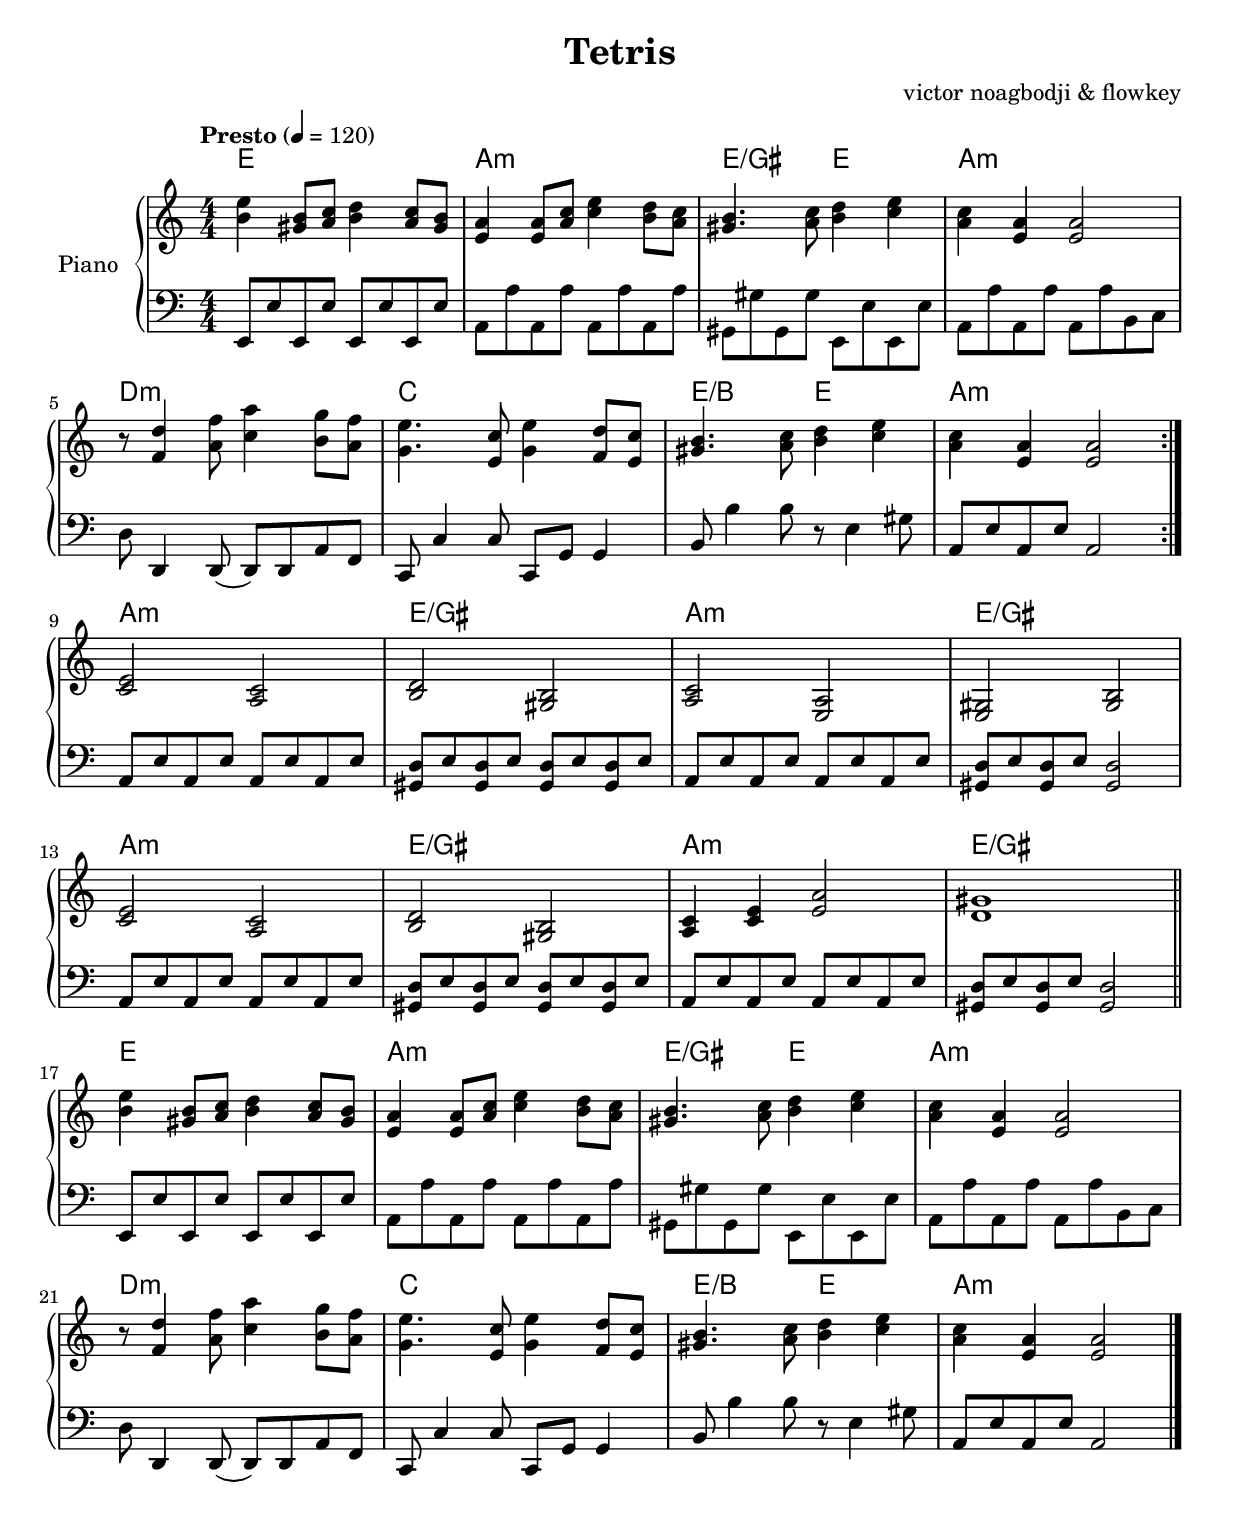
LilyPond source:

% NOTE(victor): macOS builds are sort of old
% \version "2.22.0"
\version "2.20.0"

\header {
  title = "Tetris"
  composer = ""
  arranger = "victor noagbodji & flowkey"
  % Remove default LilyPond tagline
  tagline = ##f
}

global = {
  \key a \minor
  \numericTimeSignature
  \time 4/4
  \tempo "Presto" 4 = 120
}

chordnames = \chordmode {
  \global

  % NOTE(victor): it is ridiculous from a parsing perspective that
  % the chordmode block would also need the \repeat command
  \repeat volta 2 {
    e1 |
    a1:m |
    e2/gis e2 |
    a1:m
  
    \break
  
    d1:m |
    c1 |
    e2/b e2 |
    a1:m
  }

  \break

  a1:m |
  e1/gis |
  a1: m |
  e1/gis

  \break

  a1:m |
  e1/gis |
  a1:m |
  e1/gis

  \bar "||"
  
  \break

  e1 |
  a1:m |
  e2/gis e2 |
  a1:m

  \break

  d1:m |
  c1 |
  e2/b e2 |
  a1:m

  \bar "|."
}

right = \relative c'' {
  \global
  
  \repeat volta 2 {
    <b e>4 <gis b>8[ <a c>8] <b d>4 <a c>8[ <gis b>8] |
    <e a>4 <e a>8[ <a c>8] <c e>4 <b d>8[ <a c>8] |
    <gis b>4. <a c>8 <b d>4 <c e>4 |
    <a c>4 <e a>4 <e a>2

    \break

    r8 <f d'>4 <a f'>8 <c a'>4 <b g'>8[ <a f'>8] |
    <g e'>4. <e c'>8 <g e'>4 <f d'>8[ <e c'>8] |
    <gis b>4. <a c>8 <b d>4 <c e>4 |
    <a c>4 <e a>4 <e a>2
  }

  <c e>2 <a c>2 |
  <b d>2 <gis b>2 |
  <a c>2 <e a>2 |
  <e gis>2 <gis b>2

  \break

  <c e>2 <a c>2 |
  <b d>2 <gis b>2 |
  <a c>4 <c e>4 <e a>2 |
  <d gis>1

  \bar "||"
  
  \break

  <b' e>4 <gis b>8[ <a c>8] <b d>4 <a c>8[ <gis b>8] |
  <e a>4 <e a>8[ <a c>8] <c e>4 <b d>8[ <a c>8] |
  <gis b>4. <a c>8 <b d>4 <c e>4 |
  <a c>4 <e a>4 <e a>2

  \break

  r8 <f d'>4 <a f'>8 <c a'>4 <b g'>8[ <a f'>8] |
  <g e'>4. <e c'>8 <g e'>4 <f d'>8[ <e c'>8] |
  <gis b>4. <a c>8 <b d>4 <c e>4 |
  <a c>4 <e a>4 <e a>2

  \bar "|."
}

left = \relative c, {
  \global
  
  \repeat volta 2 {
    e8[ e'8 e,8 e'8] e,8[ e'8 e,8 e'8] |
    a,8[ a'8 a,8 a'8] a,8[ a'8 a,8 a'8] |
    gis,8_[ gis'8 gis,8 gis'8] e,8_[ e'8 e,8 e'8] |
    a,8[ a'8 a,8 a'8] a,8[ a'8 b,8 c8]

    \break

    d8 d,4 d8( d8[ ) d8 a'8 f8] |
    c8 c'4 c8 c,8[ g'8] g4 |
    b8 b'4 b8 r8 e,4 gis8 |
    a,8[ e'8 a,8 e'8] a,2
  }

  a8[ e'8 a,8 e'8] a,8[ e'8 a,8 e'8] |
  <gis, d'>8[ e'8 <gis, d'>8 e'8] <gis, d'>8[ e'8 <gis, d'>8 e'8] |
  a,8[ e'8 a,8 e'8] a,8[ e'8 a,8 e'8] |
  <gis, d'>8[ e'8 <gis, d'>8 e'8] <gis, d'>2

  \break

  a8[ e'8 a,8 e'8] a,8[ e'8 a,8 e'8] |
  <gis, d'>8[ e'8 <gis, d'>8 e'8] <gis, d'>8[ e'8 <gis, d'>8 e'8] |
  a,8[ e'8 a,8 e'8] a,8[ e'8 a,8 e'8] |
  <gis, d'>8[ e'8 <gis, d'>8 e'8] <gis, d'>2

  \bar "||"

  e8[ e'8 e,8 e'8] e,8[ e'8 e,8 e'8] |
  a,8[ a'8 a,8 a'8] a,8[ a'8 a,8 a'8] |
  gis,8_[ gis'8 gis,8 gis'8] e,8_[ e'8 e,8 e'8] |
  a,8[ a'8 a,8 a'8] a,8[ a'8 b,8 c8]

   \break
 
  d8 d,4 d8( d8[ ) d8 a'8 f8] |
  c8 c'4 c8 c,8[ g'8] g4 |
  b8 b'4 b8 r8 e,4 gis8 |
  a,8[ e'8 a,8 e'8] a,2

  \bar "|."
}

\score { 
  \new PianoStaff \with { instrumentName = "Piano" } <<
    \new ChordNames { 
     \chordnames 
    }
    \new Staff = "right" {
      \right
    }
    \new Staff = "left" {
      \clef bass \left 
    }
  >>
  
  \layout { }
  
  % NOTE(victor): midi output might not work everywhere
  %\midi { }
}
